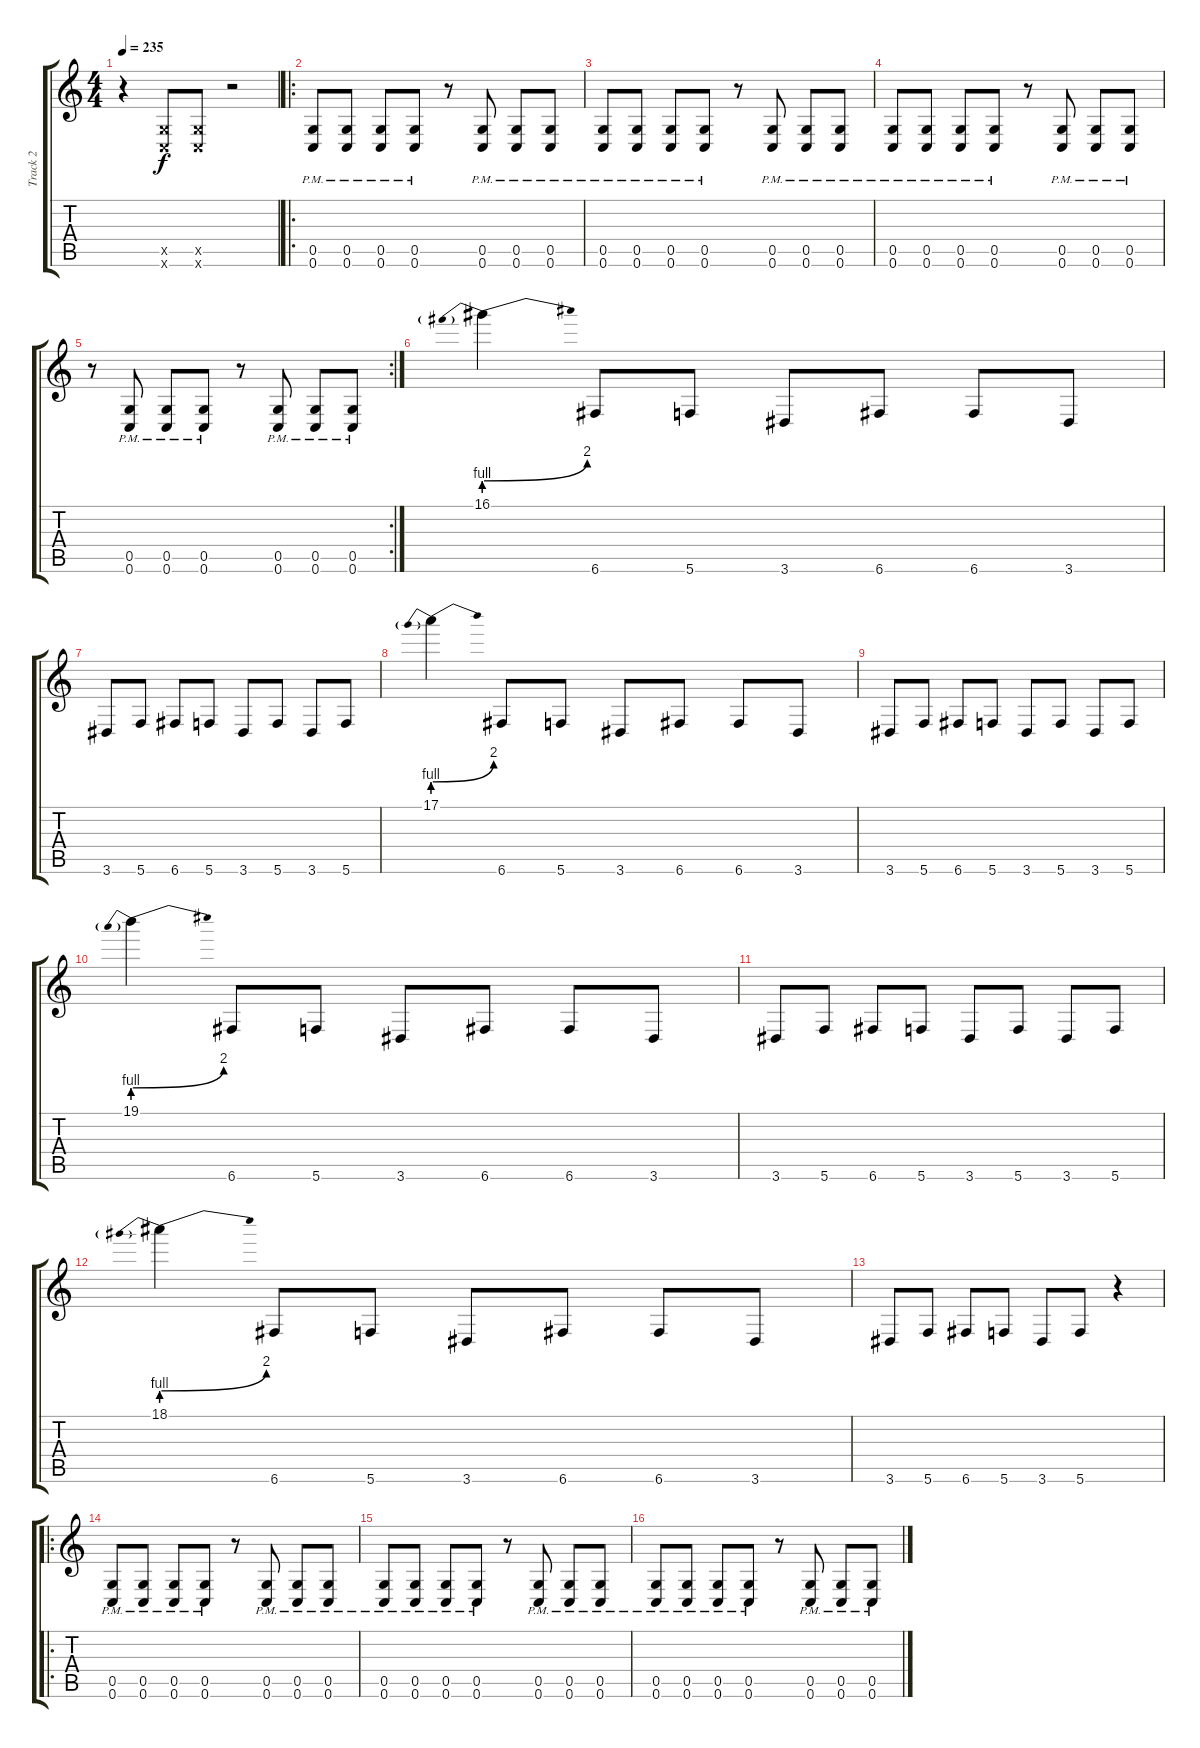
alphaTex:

\track ("Track 2" "Track 2") {instrument distortionguitar}
\staff {score tabs}
\tuning (D4 A3 F3 C3 G2 C2) {hide}
\ts (4 4)
\tempo 235
\clef g2
\ks c
r.4{dy f} (0.5{x} 0.6{x}).8 (0.5{x} 0.6{x}).8 r.2 |
\ro
(0.5{pm} 0.6{pm}).8 (0.5{pm} 0.6{pm}).8 (0.5{pm} 0.6{pm}).8 (0.5{pm} 0.6{pm}).8 r.8 (0.5{pm} 0.6{pm}).8 (0.5{pm} 0.6{pm}).8 (0.5{pm} 0.6{pm}).8 |
(0.5{pm} 0.6{pm}).8 (0.5{pm} 0.6{pm}).8 (0.5{pm} 0.6{pm}).8 (0.5{pm} 0.6{pm}).8 r.8 (0.5{pm} 0.6{pm}).8 (0.5{pm} 0.6{pm}).8 (0.5{pm} 0.6{pm}).8 |
(0.5{pm} 0.6{pm}).8 (0.5{pm} 0.6{pm}).8 (0.5{pm} 0.6{pm}).8 (0.5{pm} 0.6{pm}).8 r.8 (0.5{pm} 0.6{pm}).8 (0.5{pm} 0.6{pm}).8 (0.5{pm} 0.6{pm}).8 |
\rc 2
r.8 (0.5{pm} 0.6{pm}).8 (0.5{pm} 0.6{pm}).8 (0.5{pm} 0.6{pm}).8 r.8 (0.5{pm} 0.6{pm}).8 (0.5{pm} 0.6{pm}).8 (0.5{pm} 0.6{pm}).8 |
16.1{be (prebendbend 0 4 60 8)}.4 6.6.8 5.6.8 3.6.8 6.6.8 6.6.8 3.6.8 |
3.6.8 5.6.8 6.6.8 5.6.8 3.6.8 5.6.8 3.6.8 5.6.8 |
17.1{be (prebendbend 0 4 60 8)}.4 6.6.8 5.6.8 3.6.8 6.6.8 6.6.8 3.6.8 |
3.6.8 5.6.8 6.6.8 5.6.8 3.6.8 5.6.8 3.6.8 5.6.8 |
19.1{be (prebendbend 0 4 60 8)}.4 6.6.8 5.6.8 3.6.8 6.6.8 6.6.8 3.6.8 |
3.6.8 5.6.8 6.6.8 5.6.8 3.6.8 5.6.8 3.6.8 5.6.8 |
18.1{be (prebendbend 0 4 60 8)}.4 6.6.8 5.6.8 3.6.8 6.6.8 6.6.8 3.6.8 |
3.6.8 5.6.8 6.6.8 5.6.8 3.6.8 5.6.8 r.4 |
\ro
(0.5{pm} 0.6{pm}).8 (0.5{pm} 0.6{pm}).8 (0.5{pm} 0.6{pm}).8 (0.5{pm} 0.6{pm}).8 r.8 (0.5{pm} 0.6{pm}).8 (0.5{pm} 0.6{pm}).8 (0.5{pm} 0.6{pm}).8 |
(0.5{pm} 0.6{pm}).8 (0.5{pm} 0.6{pm}).8 (0.5{pm} 0.6{pm}).8 (0.5{pm} 0.6{pm}).8 r.8 (0.5{pm} 0.6{pm}).8 (0.5{pm} 0.6{pm}).8 (0.5{pm} 0.6{pm}).8 |
(0.5{pm} 0.6{pm}).8 (0.5{pm} 0.6{pm}).8 (0.5{pm} 0.6{pm}).8 (0.5{pm} 0.6{pm}).8 r.8 (0.5{pm} 0.6{pm}).8 (0.5{pm} 0.6{pm}).8 (0.5{pm} 0.6{pm}).8
